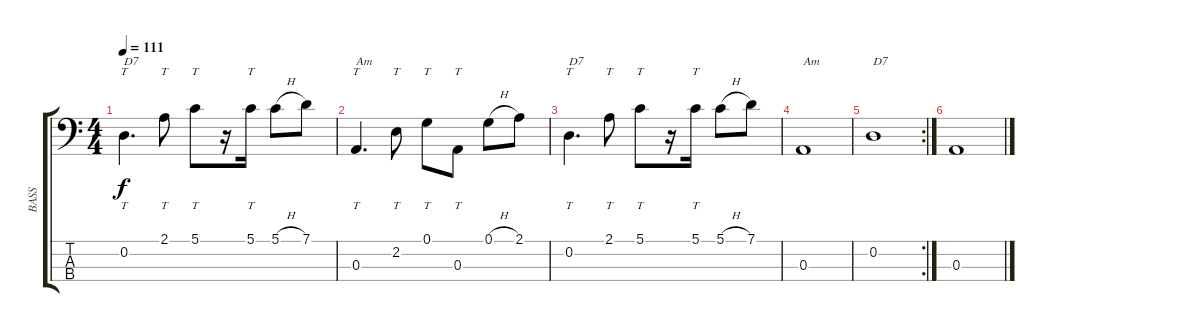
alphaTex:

\track ("BASS" "BASS") {instrument electricbassfinger}
\staff {score tabs}
\tuning (G2 D2 A1 E1) {hide}
\ts (4 4)
\tempo 111
\clef f4
\ks c
0.2.4{tt d txt "D7" dy f} 2.1.8{tt} 5.1.8{tt} r.16 5.1.16{tt} 5.1{h}.8 7.1.8 |
0.3.4{tt d txt "Am"} 2.2.8{tt} 0.1.8{tt} 0.3.8{tt} 0.1{h}.8 2.1.8 |
0.2.4{tt d txt "D7"} 2.1.8{tt} 5.1.8{tt} r.16 5.1.16{tt} 5.1{h}.8 7.1.8 |
0.3.1{txt "Am"} |
\rc 2
0.2.1{txt "D7"} |
0.3.1
